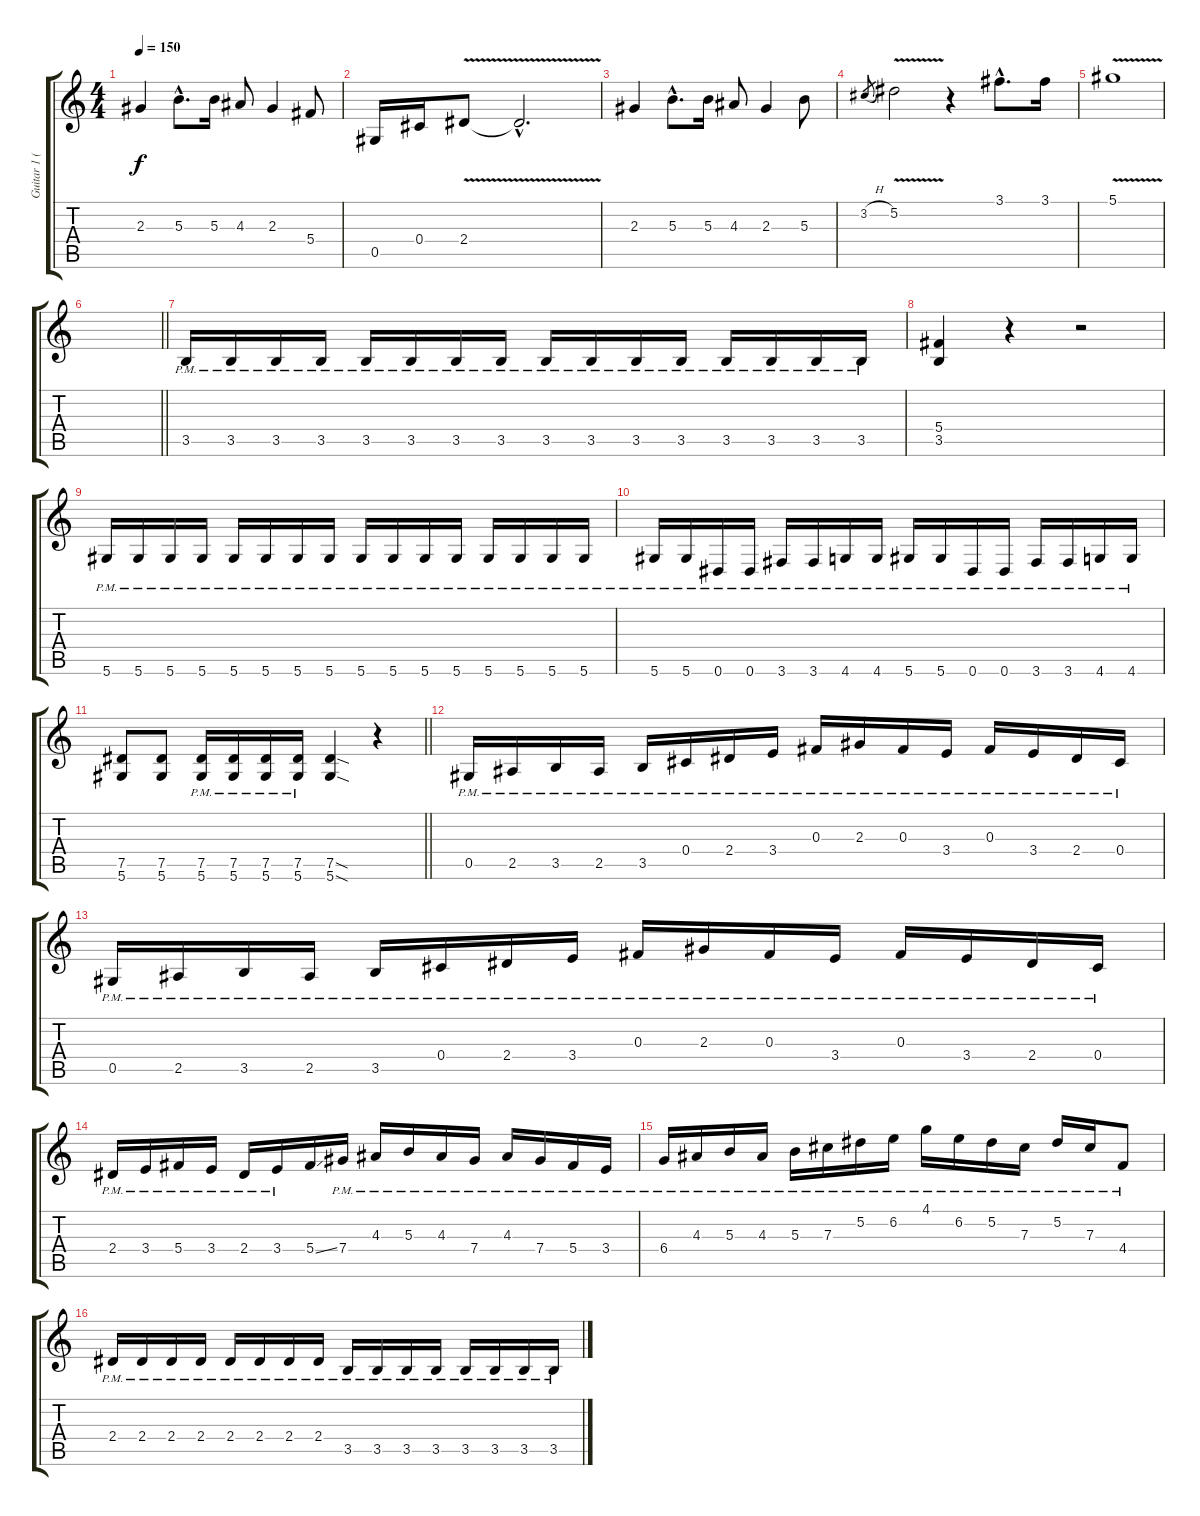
\track ("Guitar 1 (SheJa)" "Guitar 1 (") {instrument distortionguitar}
\staff {score tabs}
\tuning (Eb4 Bb3 Gb3 Db3 Ab2 Eb2) {hide}
\ts (4 4)
\tempo 150
\clef g2
\ks c
2.3.4{dy f instrument distortionguitar} 5.3{hac}.8{d} 5.3.16 4.3.8 2.3.4 5.4.8 |
0.5.16 0.4.16 2.4{v}.8 2.4{hac t}.2{d} |
2.3.4 5.3{hac}.8{d} 5.3.16 4.3.8 2.3.4 5.3.8 |
3.2{h}.8{gr} 5.2{v}.2 r.4 3.1{hac}.8{d} 3.1.16 |
5.1{v}.1 |
\barLineRight lightlight
|
3.5{pm}.16 3.5{pm}.16 3.5{pm}.16 3.5{pm}.16 3.5{pm}.16 3.5{pm}.16 3.5{pm}.16 3.5{pm}.16 3.5{pm}.16 3.5{pm}.16 3.5{pm}.16 3.5{pm}.16 3.5{pm}.16 3.5{pm}.16 3.5{pm}.16 3.5{pm}.16 |
(5.4 3.5).4 r.4 r.2 |
5.6{pm}.16 5.6{pm}.16 5.6{pm}.16 5.6{pm}.16 5.6{pm}.16 5.6{pm}.16 5.6{pm}.16 5.6{pm}.16 5.6{pm}.16 5.6{pm}.16 5.6{pm}.16 5.6{pm}.16 5.6{pm}.16 5.6{pm}.16 5.6{pm}.16 5.6{pm}.16 |
5.6{pm}.16 5.6{pm}.16 0.6{pm}.16 0.6{pm}.16 3.6{pm}.16 3.6{pm}.16 4.6{pm}.16 4.6{pm}.16 5.6{pm}.16 5.6{pm}.16 0.6{pm}.16 0.6{pm}.16 3.6{pm}.16 3.6{pm}.16 4.6{pm}.16 4.6{pm}.16 |
\barLineRight lightlight
(7.5 5.6).8 (7.5 5.6).8 (7.5{pm} 5.6{pm}).16 (7.5{pm} 5.6{pm}).16 (7.5{pm} 5.6{pm}).16 (7.5{pm} 5.6{pm}).16 (7.5{sod} 5.6{sod}).4 r.4 |
0.5{pm}.16 2.5{pm}.16 3.5{pm}.16 2.5{pm}.16 3.5{pm}.16 0.4{pm}.16 2.4{pm}.16 3.4{pm}.16 0.3{pm}.16 2.3{pm}.16 0.3{pm}.16 3.4{pm}.16 0.3{pm}.16 3.4{pm}.16 2.4{pm}.16 0.4{pm}.16 |
0.5{pm}.16 2.5{pm}.16 3.5{pm}.16 2.5{pm}.16 3.5{pm}.16 0.4{pm}.16 2.4{pm}.16 3.4{pm}.16 0.3{pm}.16 2.3{pm}.16 0.3{pm}.16 3.4{pm}.16 0.3{pm}.16 3.4{pm}.16 2.4{pm}.16 0.4{pm}.16 |
2.4{pm}.16 3.4{pm}.16 5.4{pm}.16 3.4{pm}.16 2.4{pm}.16 3.4{pm}.16 5.4{ss}.16 7.4{pm}.16 4.3{pm}.16 5.3{pm}.16 4.3{pm}.16 7.4{pm}.16 4.3{pm}.16 7.4{pm}.16 5.4{pm}.16 3.4{pm}.16 |
6.4{pm}.16 4.3{pm}.16 5.3{pm}.16 4.3{pm}.16 5.3{pm}.16 7.3{pm}.16 5.2{pm}.16 6.2{pm}.16 4.1{pm}.16 6.2{pm}.16 5.2{pm}.16 7.3{pm}.16 5.2{pm}.16 7.3{pm}.16 4.4{pm}.8 |
2.4{pm}.16 2.4{pm}.16 2.4{pm}.16 2.4{pm}.16 2.4{pm}.16 2.4{pm}.16 2.4{pm}.16 2.4{pm}.16 3.5{pm}.16 3.5{pm}.16 3.5{pm}.16 3.5{pm}.16 3.5{pm}.16 3.5{pm}.16 3.5{pm}.16 3.5{pm}.16
